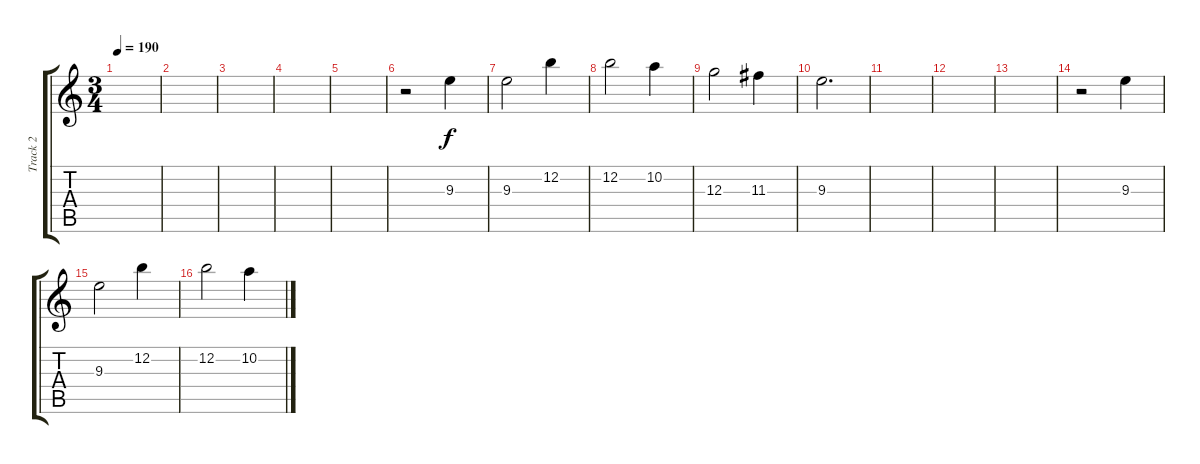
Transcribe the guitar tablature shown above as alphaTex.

\track ("Track 2" "Track 2") {instrument distortionguitar}
\staff {score tabs}
\tuning (E4 B3 G3 D3 A2 E2) {hide}
\ts (3 4)
\tempo 190
\clef g2
\ks c
|
|
|
|
|
r.2{instrument tubularbells} 9.3.4 |
9.3.2 12.2.4 |
12.2.2 10.2.4 |
12.3.2 11.3.4 |
9.3.2{d} |
|
|
|
r.2 9.3.4 |
9.3.2 12.2.4 |
12.2.2 10.2.4
